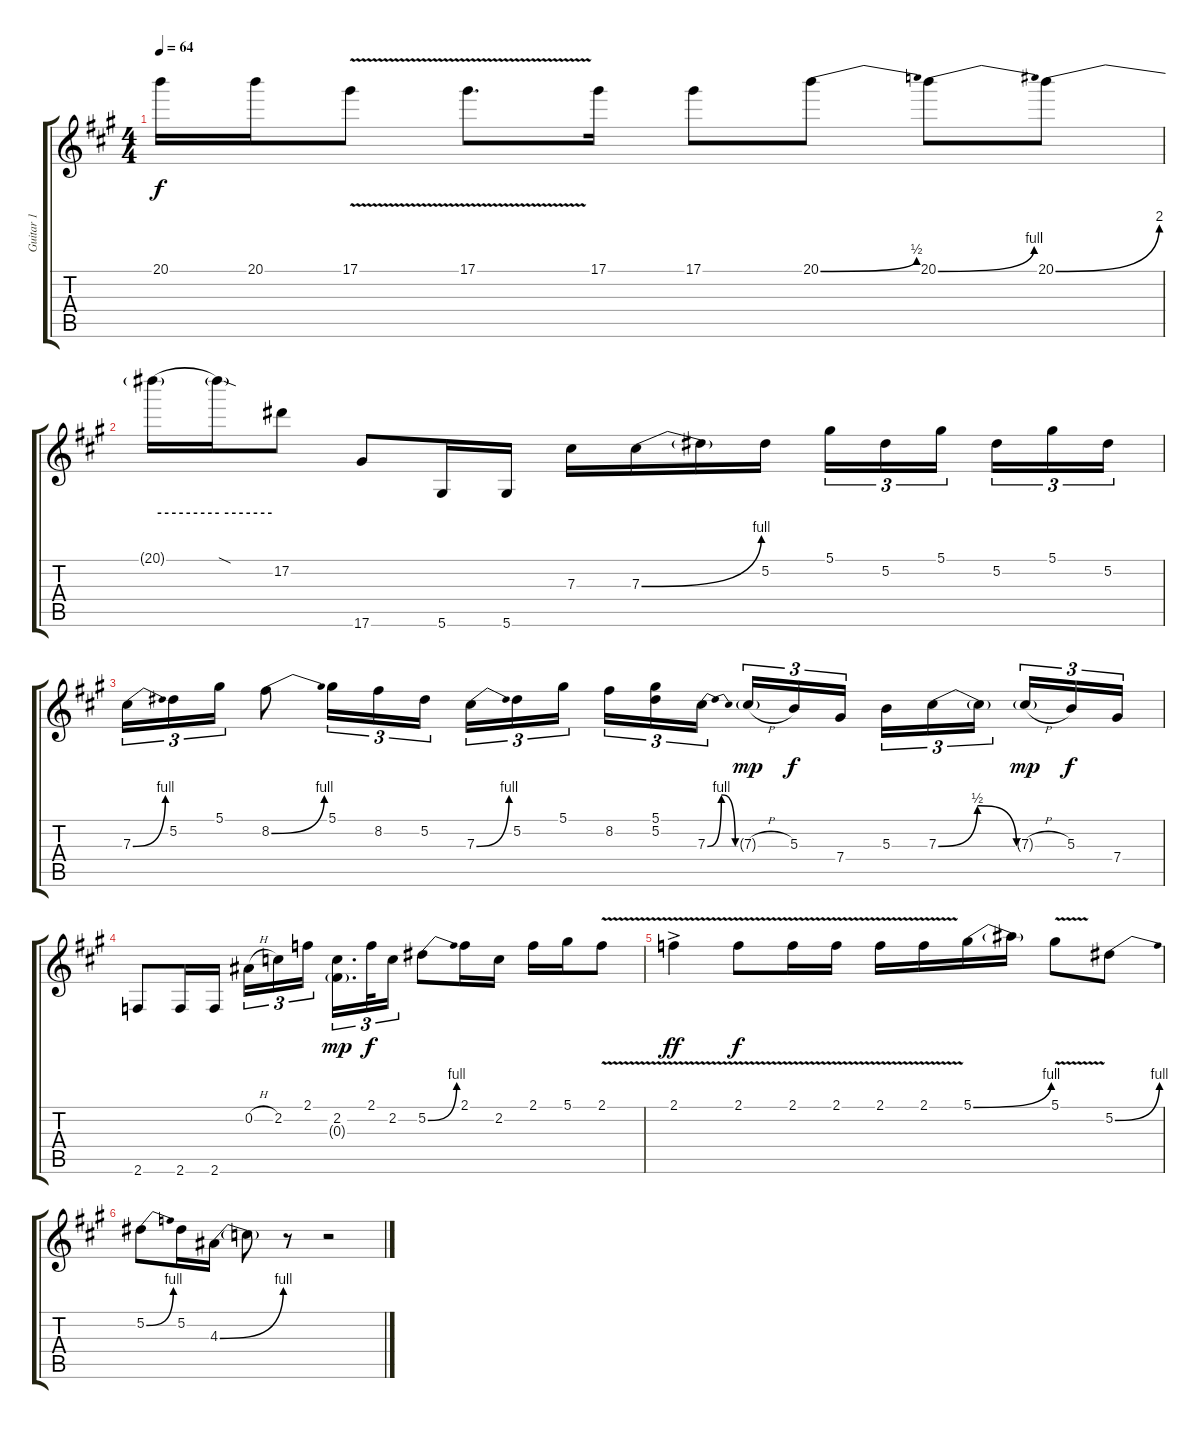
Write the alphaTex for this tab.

\track ("Guitar 1" "Guitar 1") {instrument acousticguitarsteel}
\staff {score tabs}
\tuning (Eb4 Bb3 Gb3 Db3 Ab2 Eb2) {hide}
\ts (4 4)
\tempo 64
\clef g2
\ks a
20.1{t}.16{dy f} 20.1.16 17.1{v}.8 17.1{v}.8{d} 17.1.16 17.1.8 20.1{be (bend 0 0 60 2)}.8 20.1{be (bend 0 0 60 4)}.8 20.1{be (bend 0 0 60 8)}.8 |
20.1{be (hold 0 8 60 8) t}.16 20.1{be (hold 0 8 60 8) sod t}.16 17.2.8 17.6.8 5.6.16 5.6.16 7.3.16 7.3{be (bend 0 0 60 4)}.16 7.3{t}.16 5.2.16 5.1.16{tu (3 2)} 5.2.16{tu (3 2)} 5.1.16{tu (3 2) beam splitsecondary} 5.2.16{tu (3 2)} 5.1.16{tu (3 2)} 5.2.16{tu (3 2)} |
7.3{be (bend 0 0 60 4)}.16{tu (3 2)} 5.2.16{tu (3 2)} 5.1.16{tu (3 2)} 8.2{be (bend 0 0 60 4)}.8 5.1.16{tu (3 2)} 8.2.16{tu (3 2)} 5.2.16{tu (3 2) beam splitsecondary} 7.3{be (bend 0 0 60 4)}.16{tu (3 2)} 5.2.16{tu (3 2)} 5.1.16{tu (3 2)} 8.2.16{tu (3 2)} (5.1 5.2).16{tu (3 2)} 7.3{be (bendrelease 0 0 30 4 30 4 60 0)}.16{tu (3 2) beam splitsecondary} 7.3{h g}.16{tu (3 2) dy mp} 5.3.16{tu (3 2) dy f} 7.4.16{tu (3 2)} 5.3.16{tu (3 2)} 7.3{be (bendrelease 0 0 30 2 30 2 60 0)}.16{tu (3 2)} 7.3{t}.16{tu (3 2) beam splitsecondary} 7.3{h g}.16{tu (3 2) dy mp} 5.3.16{tu (3 2) dy f} 7.4.16{tu (3 2)} |
2.6.8 2.6.16 2.6.16 0.2{h}.16{tu (3 2)} 2.2.16{tu (3 2)} 2.1.16{tu (3 2) beam splitsecondary} (2.2 0.3{g}).16{d tu (3 2) dy mp} 2.1.32{tu (3 2) dy f} 2.2.16{tu (3 2)} 5.2{be (bend 0 0 60 4)}.8 2.1.16 2.2.16 2.1.16 5.1.16 2.1{v}.8 |
2.1{v ac}.4{dy ff} 2.1{v}.8{dy f} 2.1{v}.16 2.1{v}.16 2.1{v}.16 2.1{v}.16 5.1{be (bend 0 0 60 4)}.16 5.1{t}.16 5.1{v}.8 5.2{be (bend 0 0 60 4)}.8 |
5.2{be (bend 0 0 60 4)}.8 5.2.16 4.3{be (bend 0 0 60 4)}.16 4.3{t}.8 r.8 r.2
